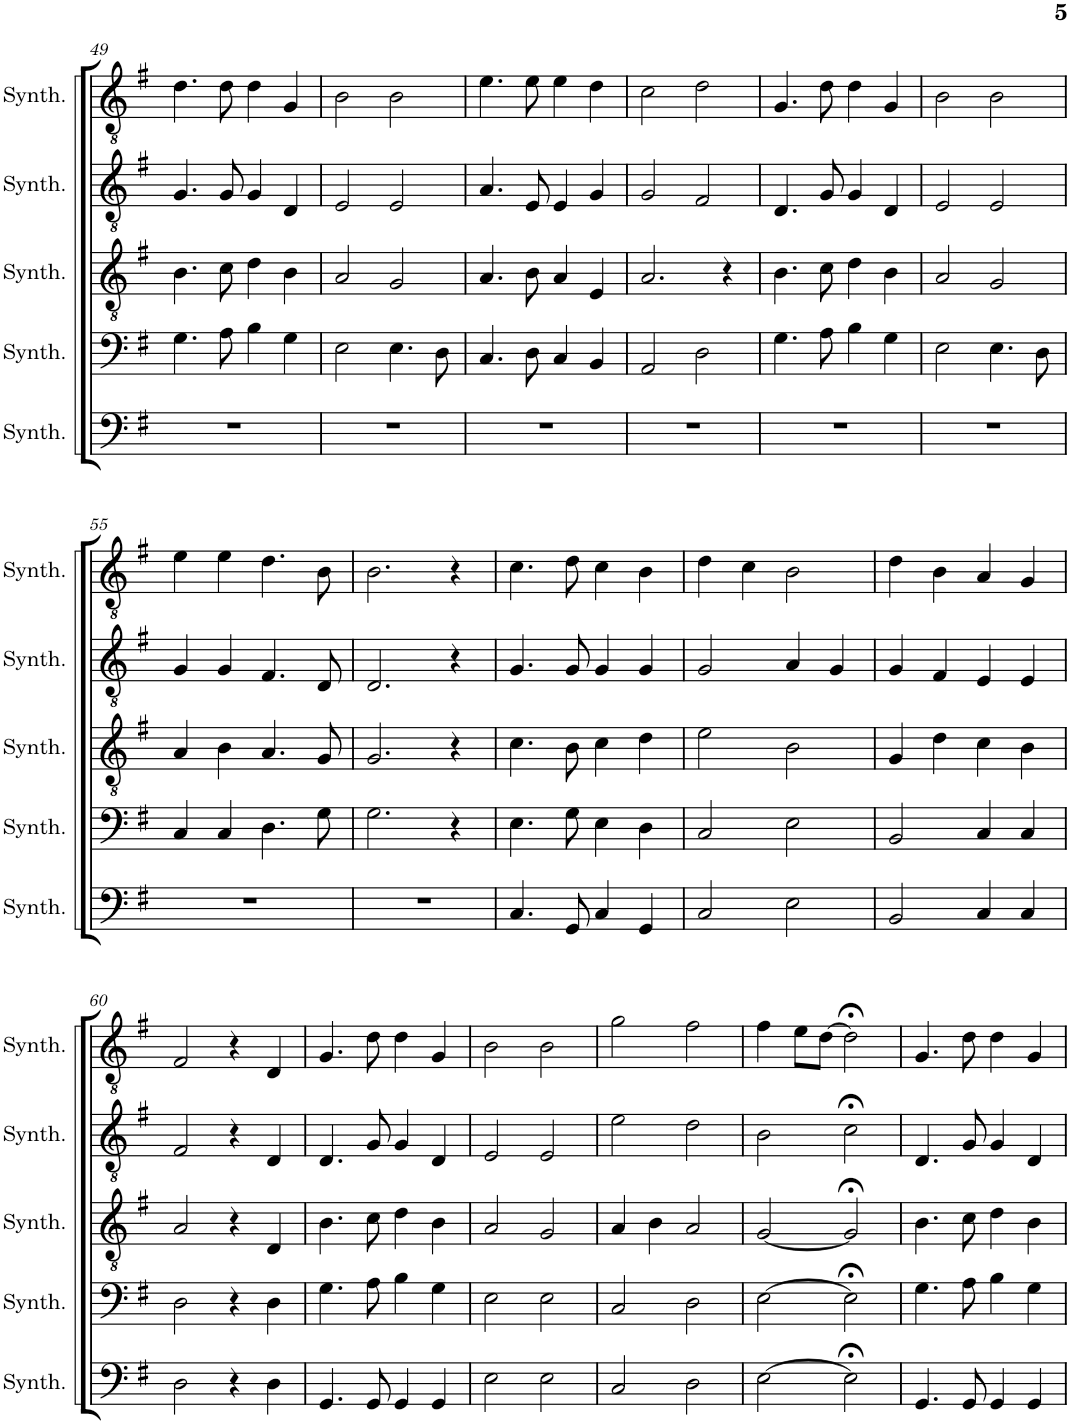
**kern	**kern	**kern	**kern	**kern
*part5	*part4	*part3	*part2	*part1
*staff5	*staff4	*staff3	*staff2	*staff1
*I"Saw Synthesizer	*I"Saw Synthesizer	*I"Saw Synthesizer	*I"Saw Synthesizer	*I"Saw Synthesizer
*I'Synth.	*I'Synth.	*I'Synth.	*I'Synth.	*I'Synth.
!!LO:PB:g=z
*clefF4	*clefF4	*clefGv2	*clefGv2	*clefGv2
*k[f#]	*k[f#]	*k[f#]	*k[f#]	*k[f#]
*M4/4	*M4/4	*M4/4	*M4/4	*M4/4
=49	=49	=49	=49	=49
1r	4.G\	4.B\	4.G/	4.d\
.	8A\	8c\	8G/	8d\
.	4B\	4d\	4G/	4d\
.	4G\	4B\	4D/	4G/
=50	=50	=50	=50	=50
1r	2E\	2A/	2E/	2B\
.	4.E\	2G/	2E/	2B\
.	8D\	.	.	.
=51	=51	=51	=51	=51
1r	4.C/	4.A/	4.A/	4.e\
.	8D\	8B\	8E/	8e\
.	4C/	4A/	4E/	4e\
.	4BB/	4E/	4G/	4d\
=52	=52	=52	=52	=52
1r	2AA/	2.A/	2G/	2c\
.	2D\	.	2F#/	2d\
.	.	4r	.	.
=53	=53	=53	=53	=53
1r	4.G\	4.B\	4.D/	4.G/
.	8A\	8c\	8G/	8d\
.	4B\	4d\	4G/	4d\
.	4G\	4B\	4D/	4G/
=54	=54	=54	=54	=54
1r	2E\	2A/	2E/	2B\
.	4.E\	2G/	2E/	2B\
.	8D\	.	.	.
!!LO:LB:g=z
=55	=55	=55	=55	=55
1r	4C/	4A/	4G/	4e\
.	4C/	4B\	4G/	4e\
.	4.D\	4.A/	4.F#/	4.d\
.	8G\	8G/	8D/	8B\
=56	=56	=56	=56	=56
1r	2.G\	2.G/	2.D/	2.B\
.	4r	4r	4r	4r
=57	=57	=57	=57	=57
4.C/	4.E\	4.c\	4.G/	4.c\
8GG/	8G\	8B\	8G/	8d\
4C/	4E\	4c\	4G/	4c\
4GG/	4D\	4d\	4G/	4B\
=58	=58	=58	=58	=58
2C/	2C/	2e\	2G/	4d\
.	.	.	.	4c\
2E\	2E\	2B\	4A/	2B\
.	.	.	4G/	.
=59	=59	=59	=59	=59
2BB/	2BB/	4G/	4G/	4d\
.	.	4d\	4F#/	4B\
4C/	4C/	4c\	4E/	4A/
4C/	4C/	4B\	4E/	4G/
!!LO:LB:g=z
=60	=60	=60	=60	=60
2D\	2D\	2A/	2F#/	2F#/
4r	4r	4r	4r	4r
4D\	4D\	4D/	4D/	4D/
=61	=61	=61	=61	=61
4.GG/	4.G\	4.B\	4.D/	4.G/
8GG/	8A\	8c\	8G/	8d\
4GG/	4B\	4d\	4G/	4d\
4GG/	4G\	4B\	4D/	4G/
=62	=62	=62	=62	=62
2E\	2E\	2A/	2E/	2B\
2E\	2E\	2G/	2E/	2B\
=63	=63	=63	=63	=63
2C/	2C/	4A/	2e\	2g\
.	.	4B\	.	.
2D\	2D\	2A/	2d\	2f#\
=64	=64	=64	=64	=64
[2E\	[2E\	[2G/	2B\	4f#\
.	.	.	.	8e\L
.	.	.	.	[8d\J
2E;<\]	2E;<\]	2G;</]	2c;<\	2d;<\]
=65	=65	=65	=65	=65
4.GG/	4.G\	4.B\	4.D/	4.G/
8GG/	8A\	8c\	8G/	8d\
4GG/	4B\	4d\	4G/	4d\
4GG/	4G\	4B\	4D/	4G/
=	=	=	=	=
*-	*-	*-	*-	*-
